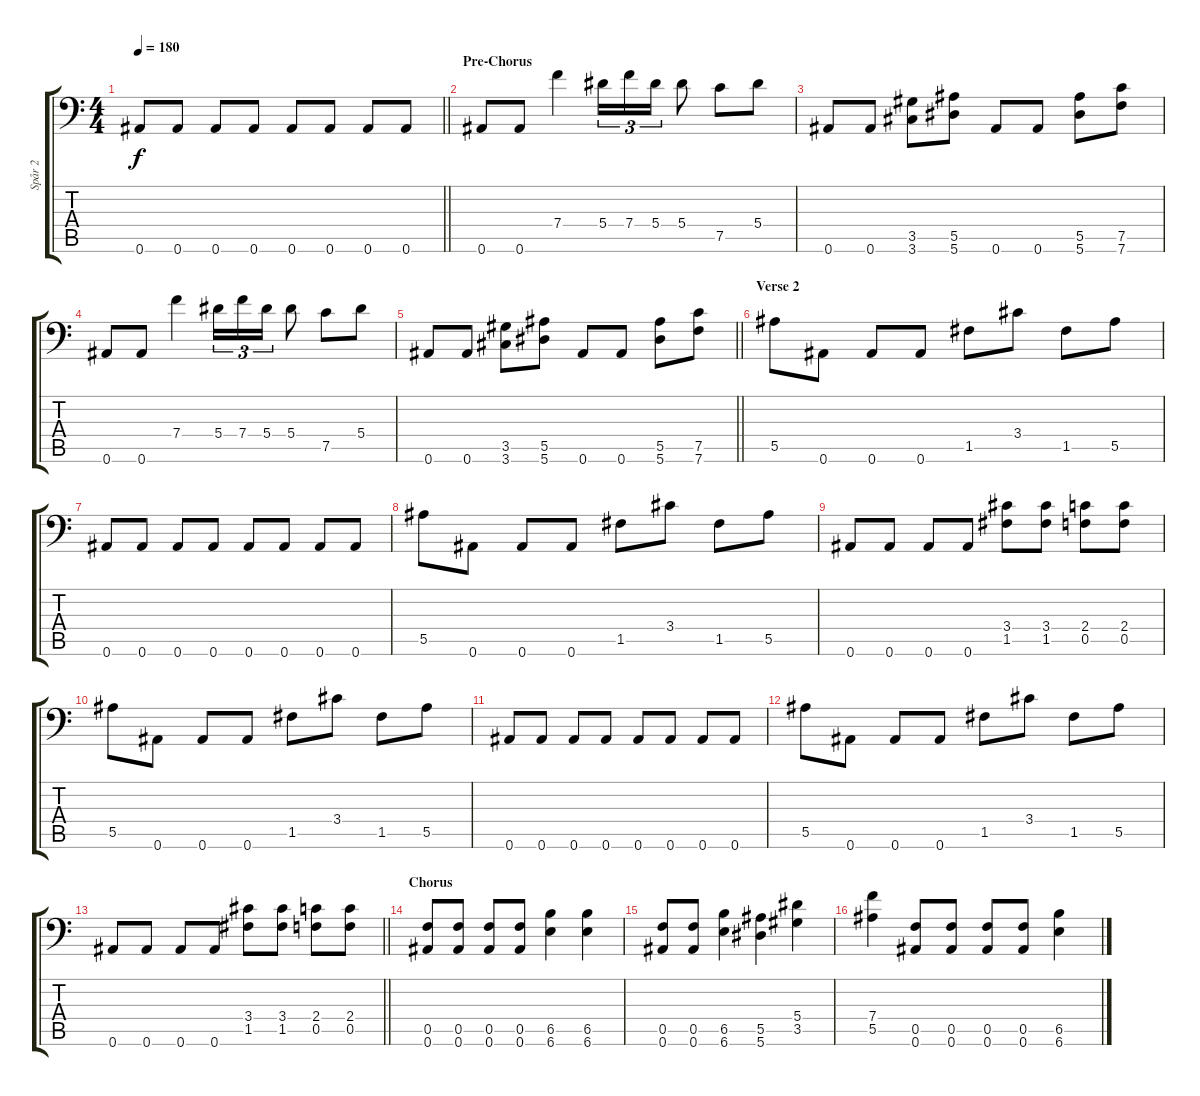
\track ("Spår 2" "Spår 2") {instrument distortionguitar}
\staff {score tabs}
\tuning (C4 G3 Eb3 Bb2 F2 Bb1) {hide}
\ts (4 4)
\tempo 180
\clef f4
\barLineRight lightlight
\ks c
0.6.8{dy f} 0.6.8 0.6.8 0.6.8 0.6.8 0.6.8 0.6.8 0.6.8 |
\section ("" "Pre-Chorus")
0.6.8 0.6.8 7.4.4 5.4.16{tu (3 2)} 7.4.16{tu (3 2)} 5.4.16{tu (3 2)} 5.4.8 7.5.8 5.4.8 |
0.6.8 0.6.8 (3.5 3.6).8 (5.5 5.6).8 0.6.8 0.6.8 (5.5 5.6).8 (7.5 7.6).8 |
0.6.8 0.6.8 7.4.4 5.4.16{tu (3 2)} 7.4.16{tu (3 2)} 5.4.16{tu (3 2)} 5.4.8 7.5.8 5.4.8 |
\barLineRight lightlight
0.6.8 0.6.8 (3.5 3.6).8 (5.5 5.6).8 0.6.8 0.6.8 (5.5 5.6).8 (7.5 7.6).8 |
\section ("" "Verse 2")
5.5.8 0.6.8 0.6.8 0.6.8 1.5.8 3.4.8 1.5.8 5.5.8 |
0.6.8 0.6.8 0.6.8 0.6.8 0.6.8 0.6.8 0.6.8 0.6.8 |
5.5.8 0.6.8 0.6.8 0.6.8 1.5.8 3.4.8 1.5.8 5.5.8 |
0.6.8 0.6.8 0.6.8 0.6.8 (3.4 1.5).8 (3.4 1.5).8 (2.4 0.5).8 (2.4 0.5).8 |
5.5.8 0.6.8 0.6.8 0.6.8 1.5.8 3.4.8 1.5.8 5.5.8 |
0.6.8 0.6.8 0.6.8 0.6.8 0.6.8 0.6.8 0.6.8 0.6.8 |
5.5.8 0.6.8 0.6.8 0.6.8 1.5.8 3.4.8 1.5.8 5.5.8 |
\barLineRight lightlight
0.6.8 0.6.8 0.6.8 0.6.8 (3.4 1.5).8 (3.4 1.5).8 (2.4 0.5).8 (2.4 0.5).8 |
\section ("" "Chorus")
(0.5 0.6).8 (0.5 0.6).8 (0.5 0.6).8 (0.5 0.6).8 (6.5 6.6).4 (6.5 6.6).4 |
(0.5 0.6).8 (0.5 0.6).8 (6.5 6.6).4 (5.5 5.6).4 (5.4 3.5).4 |
(7.4 5.5).4 (0.5 0.6).8 (0.5 0.6).8 (0.5 0.6).8 (0.5 0.6).8 (6.5 6.6).4
